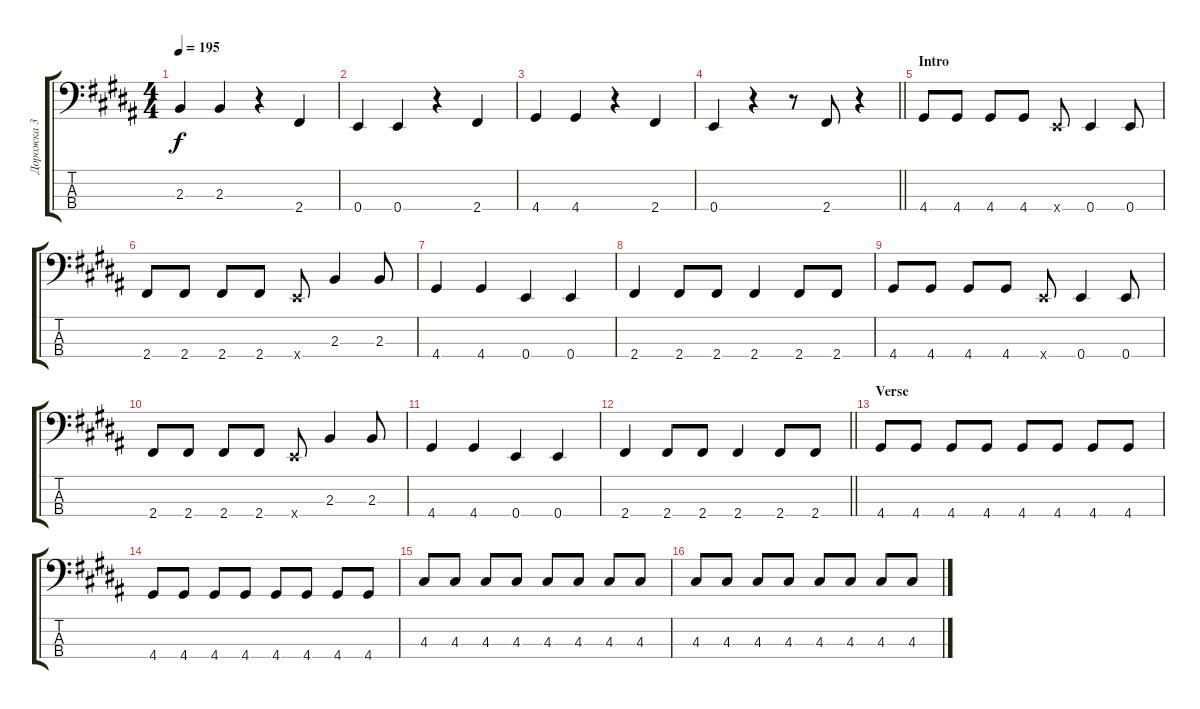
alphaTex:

\track ("Дорожка 3" "Дорожка 3") {instrument electricbassfinger}
\staff {score tabs}
\tuning (G2 D2 A1 E1) {hide}
\ts (4 4)
\tempo 195
\clef f4
\ks b
2.3.4{dy f} 2.3.4 r.4 2.4.4 |
0.4.4 0.4.4 r.4 2.4.4 |
4.4.4 4.4.4 r.4 2.4.4 |
\barLineRight lightlight
0.4.4 r.4 r.8 2.4.8 r.4 |
\section ("" "Intro")
4.4.8 4.4.8 4.4.8 4.4.8 0.4{x}.8 0.4.4 0.4.8 |
2.4.8 2.4.8 2.4.8 2.4.8 0.4{x}.8 2.3.4 2.3.8 |
4.4.4 4.4.4 0.4.4 0.4.4 |
2.4.4 2.4.8 2.4.8 2.4.4 2.4.8 2.4.8 |
4.4.8 4.4.8 4.4.8 4.4.8 0.4{x}.8 0.4.4 0.4.8 |
2.4.8 2.4.8 2.4.8 2.4.8 0.4{x}.8 2.3.4 2.3.8 |
4.4.4 4.4.4 0.4.4 0.4.4 |
\barLineRight lightlight
2.4.4 2.4.8 2.4.8 2.4.4 2.4.8 2.4.8 |
\section ("" "Verse")
4.4.8 4.4.8 4.4.8 4.4.8 4.4.8 4.4.8 4.4.8 4.4.8 |
4.4.8 4.4.8 4.4.8 4.4.8 4.4.8 4.4.8 4.4.8 4.4.8 |
4.3.8 4.3.8 4.3.8 4.3.8 4.3.8 4.3.8 4.3.8 4.3.8 |
4.3.8 4.3.8 4.3.8 4.3.8 4.3.8 4.3.8 4.3.8 4.3.8
